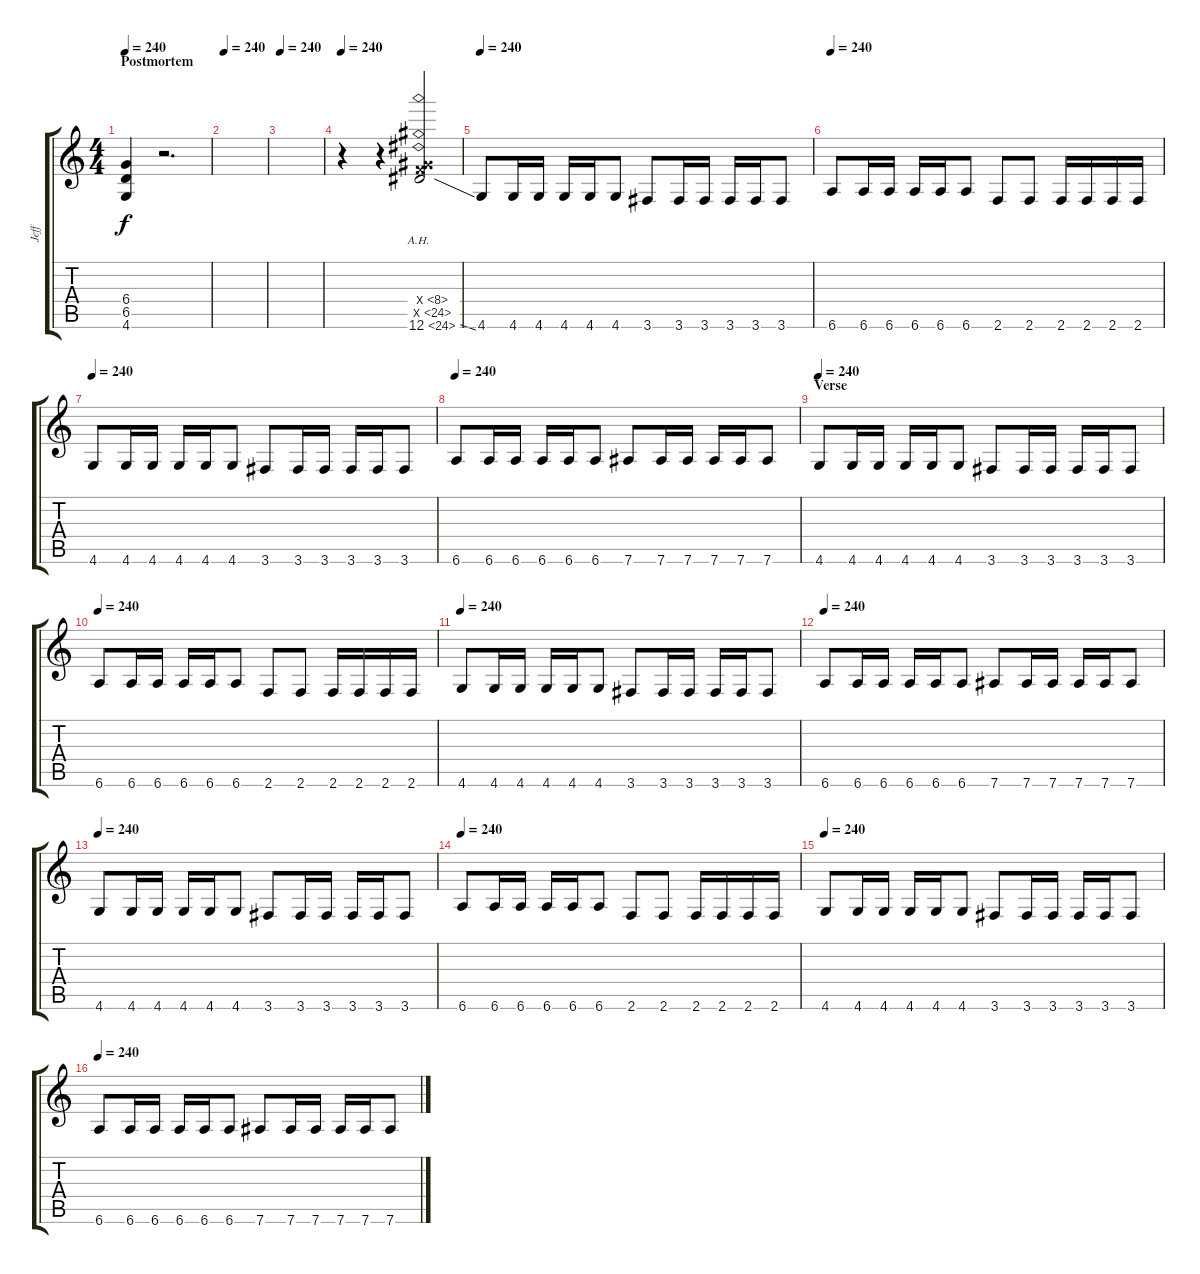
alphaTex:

\track ("Jeff" "Jeff") {instrument distortionguitar}
\staff {score tabs}
\tuning (Eb4 Bb3 Gb3 Db3 Ab2 Eb2) {hide}
\ts (4 4)
\section ("" "Postmortem")
\tempo 240
\clef g2
\ks c
(6.4 6.5 4.6).4{dy f} r.2{d} |
\tempo 240
|
\tempo 240
|
\tempo 240
r.4 r.4 (4.4{ah 4 x} 12.5{ah 12 x} 12.6{ah 12 ss}).2 |
\tempo 240
4.6.8 4.6.16 4.6.16 4.6.16 4.6.16 4.6.8 3.6.8 3.6.16 3.6.16 3.6.16 3.6.16 3.6.8 |
\tempo 240
6.6.8 6.6.16 6.6.16 6.6.16 6.6.16 6.6.8 2.6.8 2.6.8 2.6.16 2.6.16 2.6.16 2.6.16 |
\tempo 240
4.6.8 4.6.16 4.6.16 4.6.16 4.6.16 4.6.8 3.6.8 3.6.16 3.6.16 3.6.16 3.6.16 3.6.8 |
\tempo 240
6.6.8 6.6.16 6.6.16 6.6.16 6.6.16 6.6.8 7.6.8 7.6.16 7.6.16 7.6.16 7.6.16 7.6.8 |
\section ("" "Verse")
\tempo 240
4.6.8 4.6.16 4.6.16 4.6.16 4.6.16 4.6.8 3.6.8 3.6.16 3.6.16 3.6.16 3.6.16 3.6.8 |
\tempo 240
6.6.8 6.6.16 6.6.16 6.6.16 6.6.16 6.6.8 2.6.8 2.6.8 2.6.16 2.6.16 2.6.16 2.6.16 |
\tempo 240
4.6.8 4.6.16 4.6.16 4.6.16 4.6.16 4.6.8 3.6.8 3.6.16 3.6.16 3.6.16 3.6.16 3.6.8 |
\tempo 240
6.6.8 6.6.16 6.6.16 6.6.16 6.6.16 6.6.8 7.6.8 7.6.16 7.6.16 7.6.16 7.6.16 7.6.8 |
\tempo 240
4.6.8 4.6.16 4.6.16 4.6.16 4.6.16 4.6.8 3.6.8 3.6.16 3.6.16 3.6.16 3.6.16 3.6.8 |
\tempo 240
6.6.8 6.6.16 6.6.16 6.6.16 6.6.16 6.6.8 2.6.8 2.6.8 2.6.16 2.6.16 2.6.16 2.6.16 |
\tempo 240
4.6.8 4.6.16 4.6.16 4.6.16 4.6.16 4.6.8 3.6.8 3.6.16 3.6.16 3.6.16 3.6.16 3.6.8 |
\tempo 240
6.6.8 6.6.16 6.6.16 6.6.16 6.6.16 6.6.8 7.6.8 7.6.16 7.6.16 7.6.16 7.6.16 7.6.8
